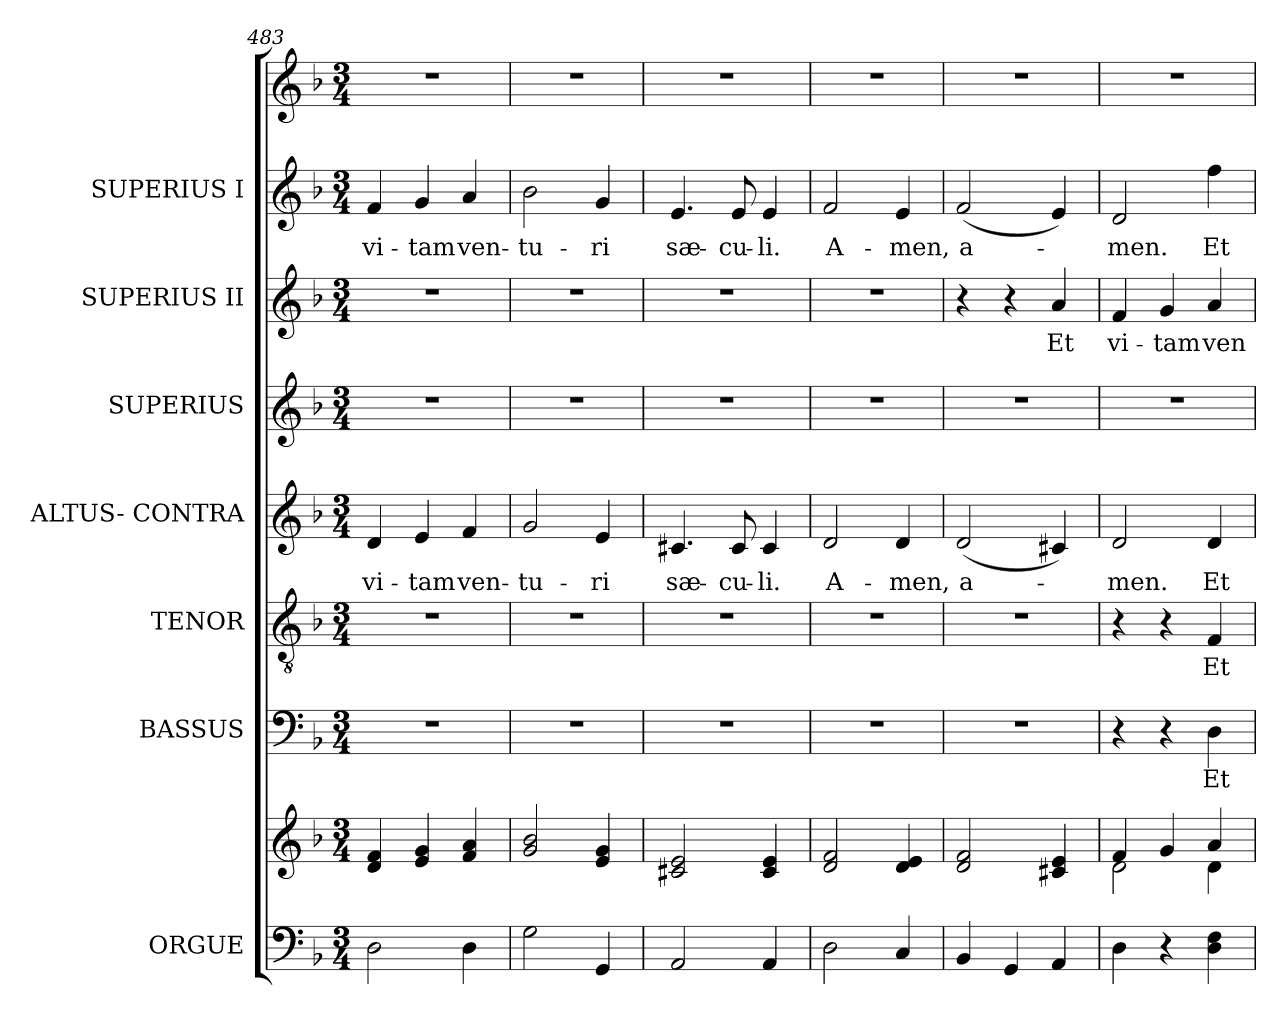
**kern	**kern	**kern	**text	**kern	**text	**kern	**text	**kern	**kern	**text	**kern	**text	**kern
*part8	*part8	*part7	*part7	*part6	*part6	*part5	*part5	*part4	*part3	*part3	*part2	*part2	*part1
*staff9	*staff8	*staff7	*staff7	*staff6	*staff6	*staff5	*staff5	*staff4	*staff3	*staff3	*staff2	*staff2	*staff1
*I"ORGUE	*	*I"BASSUS	*	*I"TENOR	*	*I"ALTUS- CONTRA	*	*I"SUPERIUS	*I"SUPERIUS II	*	*I"SUPERIUS I	*	*
*	*	*	*	*	*	*	*	*	*I'S II	*	*I'S I	*	*
*clefF4	*clefG2	*clefF4	*	*clefGv2	*	*clefG2	*	*clefG2	*clefG2	*	*clefG2	*	*clefG2
*k[b-]	*k[b-]	*k[b-]	*	*k[b-]	*	*k[b-]	*	*k[b-]	*k[b-]	*	*k[b-]	*	*k[b-]
*d:	*d:	*d:	*	*d:	*	*d:	*	*d:	*d:	*	*d:	*	*d:
*M3/4	*M3/4	*M3/4	*	*M3/4	*	*M3/4	*	*M3/4	*M3/4	*	*M3/4	*	*M3/4
=483	=483	=483	=483	=483	=483	=483	=483	=483	=483	=483	=483	=483	=483
!	!	!	!	!	!	!	!LO:LY:b	!	!	!	!	!LO:LY:b	!
2D\	4d/ 4f/	2.r	.	2.r	.	4d/	vi-	2.r	2.r	.	4f/	vi-	2.r
!	!	!	!	!	!	!	!LO:LY:b	!	!	!	!	!LO:LY:b	!
.	4e/ 4g/	.	.	.	.	4e/	-tam	.	.	.	4g/	-tam	.
!	!	!	!	!	!	!	!LO:LY:b	!	!	!	!	!LO:LY:b	!
4D\	4f/ 4a/	.	.	.	.	4f/	ven-	.	.	.	4a/	ven-	.
=484	=484	=484	=484	=484	=484	=484	=484	=484	=484	=484	=484	=484	=484
!	!	!	!	!	!	!	!LO:LY:b	!	!	!	!	!LO:LY:b	!
2G\	2g/ 2b-/	2.r	.	2.r	.	2g/	-tu-	2.r	2.r	.	2b-\	-tu-	2.r
!	!	!	!	!	!	!	!LO:LY:b	!	!	!	!	!LO:LY:b	!
4GG/	4e/ 4g/	.	.	.	.	4e/	-ri	.	.	.	4g/	-ri	.
!!LO:LB:g=z
=485	=485	=485	=485	=485	=485	=485	=485	=485	=485	=485	=485	=485	=485
!	!	!	!	!	!	!	!LO:LY:b	!	!	!	!	!LO:LY:b	!
2AA/	2c#X/ 2e/	2.r	.	2.r	.	4.c#X/	sæ-	2.r	2.r	.	4.e/	sæ-	2.r
!	!	!	!	!	!	!	!LO:LY:b	!	!	!	!	!LO:LY:b	!
.	.	.	.	.	.	8c#/	-cu-	.	.	.	8e/	-cu-	.
!	!	!	!	!	!	!	!LO:LY:b	!	!	!	!	!LO:LY:b	!
4AA/	4c#/ 4e/	.	.	.	.	4c#/	-li.	.	.	.	4e/	-li.	.
=486	=486	=486	=486	=486	=486	=486	=486	=486	=486	=486	=486	=486	=486
!	!	!	!	!	!	!	!LO:LY:b	!	!	!	!	!LO:LY:b	!
2D\	2d/ 2f/	2.r	.	2.r	.	2d/	A-	2.r	2.r	.	2f/	A-	2.r
!	!	!	!	!	!	!	!LO:LY:b	!	!	!	!	!LO:LY:b	!
4C/	4d/ 4e/	.	.	.	.	4d/	-men,	.	.	.	4e/	-men,	.
=487	=487	=487	=487	=487	=487	=487	=487	=487	=487	=487	=487	=487	=487
!	!	!	!	!	!	!	!LO:LY:b	!	!	!	!	!LO:LY:b	!
4BB-/	2d/ 2f/	2.r	.	2.r	.	(<2d/	a-	2.r	4r	.	(<2f/	a-	2.r
4GG/	.	.	.	.	.	.	.	.	4r	.	.	.	.
!	!	!	!	!	!	!	!	!	!	!LO:LY:b	!	!	!
4AA/	4c#X/ 4e/	.	.	.	.	4c#X/)	.	.	4a/	Et	4e/)	.	.
=488	=488	=488	=488	=488	=488	=488	=488	=488	=488	=488	=488	=488	=488
*	*^	*	*	*	*	*	*	*	*	*	*	*	*
!	!	!	!	!	!	!	!	!LO:LY:b	!	!	!LO:LY:b	!	!LO:LY:b	!
4D\	4f/	2d\	4r	.	4r	.	2d/	-men.	2.r	4f/	vi-	2d/	-men.	2.r
!	!	!	!	!	!	!	!	!	!	!	!LO:LY:b	!	!	!
4r	4g/	.	4r	.	4r	.	.	.	.	4g/	-tam	.	.	.
!	!	!	!	!LO:LY:b	!	!LO:LY:b	!	!LO:LY:b	!	!	!LO:LY:b	!	!LO:LY:b	!
4D\ 4F\	4a/	4d\	4D\	Et	4F/	Et	4d/	Et	.	4a/	ven-	4ff\	Et	.
*	*v	*v	*	*	*	*	*	*	*	*	*	*	*	*
=	=	=	=	=	=	=	=	=	=	=	=	=	=
*-	*-	*-	*-	*-	*-	*-	*-	*-	*-	*-	*-	*-	*-
